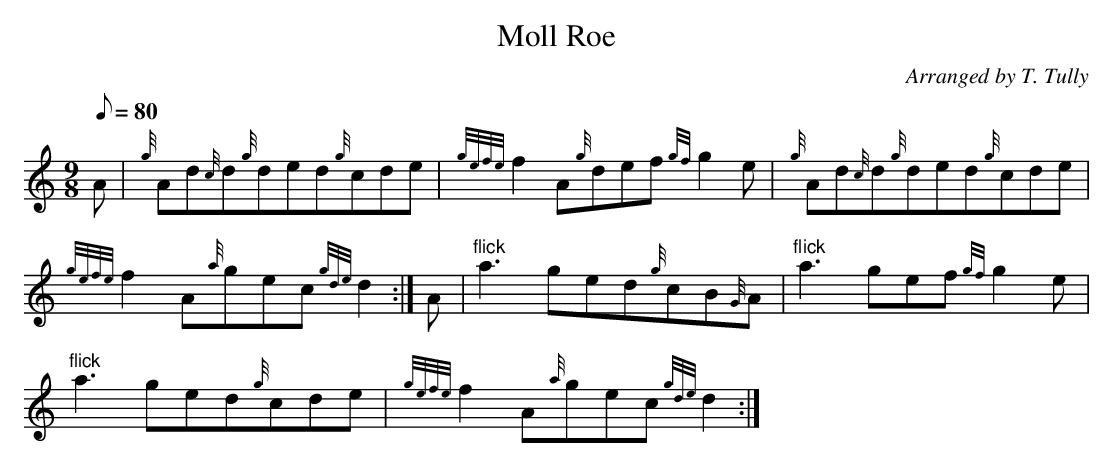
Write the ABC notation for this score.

X:1
T:Moll Roe
M:9/8
L:1/8
Q:80
C:Arranged by T. Tully
K:HP
A | \
{g}Ad{c}d{g}ded{g}cde | \
{gefe}f2A{g}def{gf}g2e | \
{g}Ad{c}d{g}ded{g}cde |
{gefe}f2A{a}gec{gde}d2 :| \
A | \
"flick"a3ged{g}cB{G}A | \
"flick"a3gef{gf}g2e |
"flick"a3ged{g}cde | \
{gefe}f2A{a}gec{gde}d2 :|
